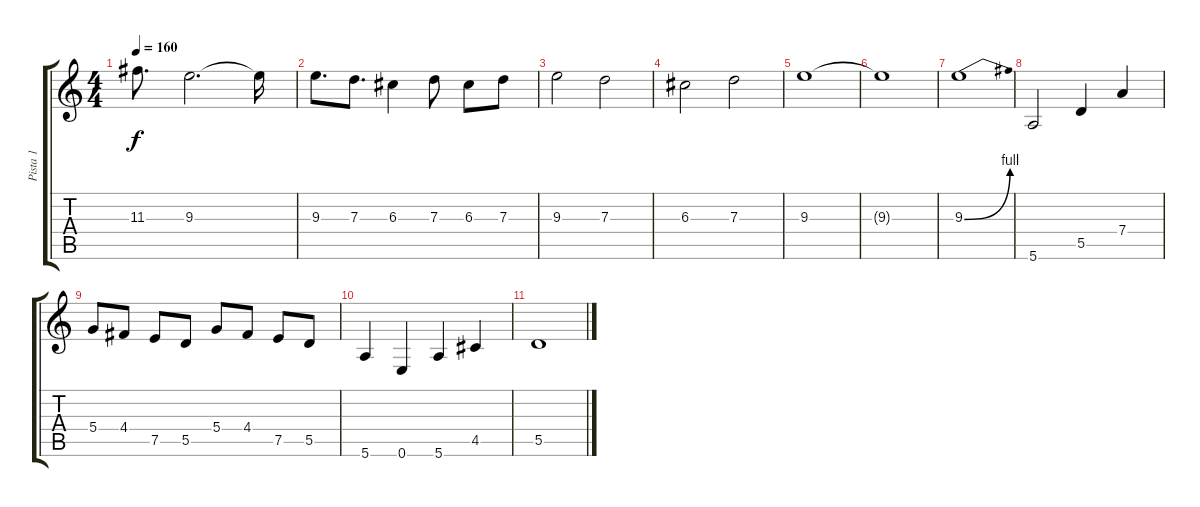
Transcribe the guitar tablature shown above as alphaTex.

\track ("Pista 1" "Pista 1") {instrument distortionguitar}
\staff {score tabs}
\tuning (E4 B3 G3 D3 A2 E2) {hide}
\ts (4 4)
\tempo 160
\clef g2
\ks c
11.3.8{d dy f} 9.3.2{d} 9.3{t}.16 |
9.3.8{d} 7.3.8{d} 6.3.4 7.3.8 6.3.8 7.3.8 |
9.3.2 7.3.2 |
6.3.2 7.3.2 |
9.3.1 |
9.3{t}.1 |
9.3{be (bend 0 0 60 4)}.1 |
5.6.2 5.5.4 7.4.4 |
5.4.8 4.4.8 7.5.8 5.5.8 5.4.8 4.4.8 7.5.8 5.5.8 |
5.6.4 0.6.4 5.6.4 4.5.4 |
5.5.1
